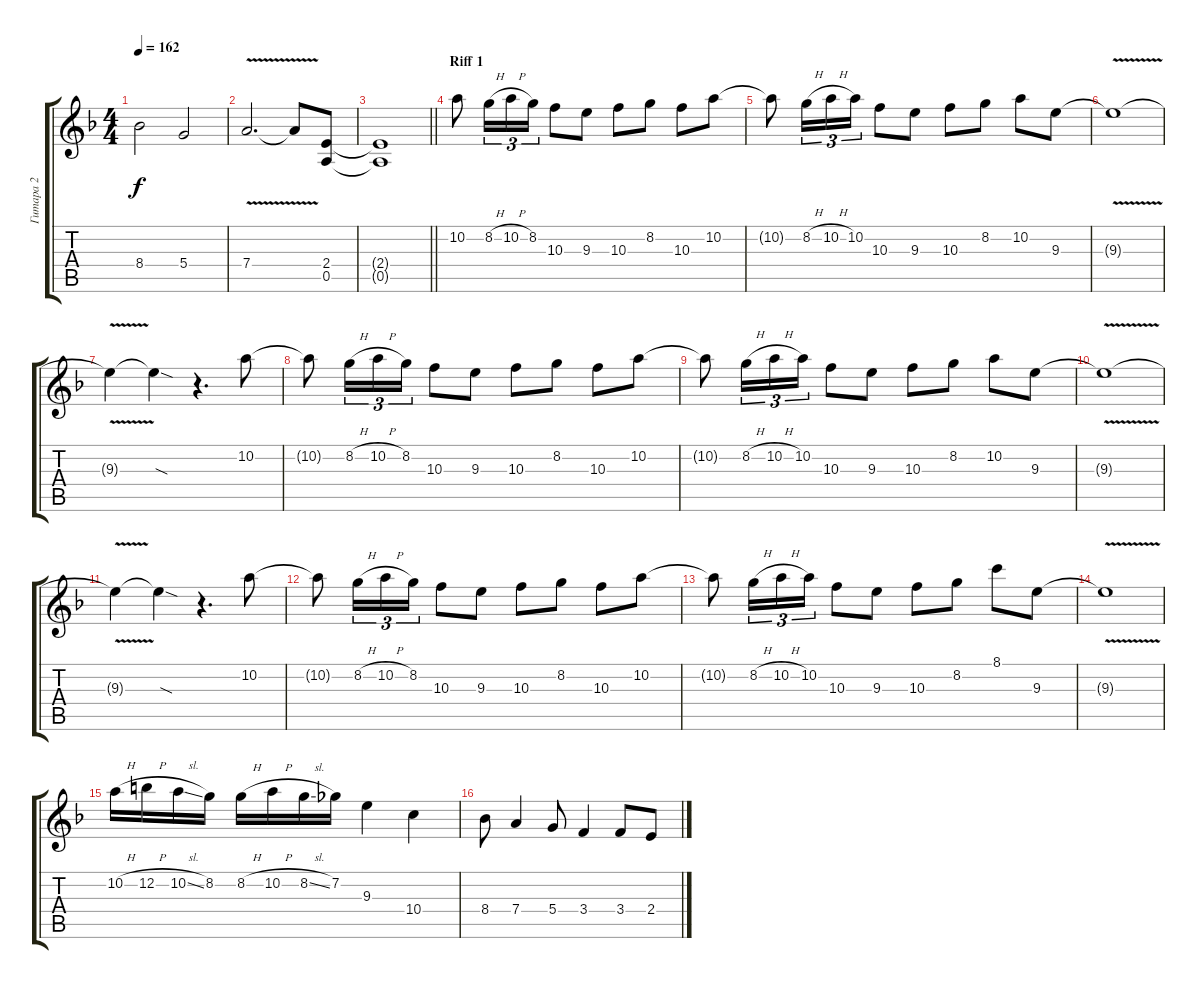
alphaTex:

\track ("Гитара 2" "Гитара 2") {instrument distortionguitar}
\staff {score tabs}
\tuning (E4 B3 G3 D3 A2 E2) {hide}
\ts (4 4)
\tempo 162
\clef g2
\ks dminor
8.4.2{dy f} 5.4.2 |
7.4{v}.2{d} 7.4{t}.8 (2.4 0.5).8 |
\barLineRight lightlight
(2.4{t} 0.5{t}).1 |
\section ("" "Riff 1")
10.2.8 8.2{h}.16{tu (3 2)} 10.2{h}.16{tu (3 2)} 8.2.16{tu (3 2)} 10.3.8 9.3.8 10.3.8 8.2.8 10.3.8 10.2.8 |
10.2{t}.8 8.2{h}.16{tu (3 2)} 10.2{h}.16{tu (3 2)} 10.2.16{tu (3 2)} 10.3.8 9.3.8 10.3.8 8.2.8 10.2.8 9.3.8 |
9.3{v t}.1 |
9.3{t}.4 9.3{sod t}.4 r.4{d} 10.2.8 |
10.2{t}.8 8.2{h}.16{tu (3 2)} 10.2{h}.16{tu (3 2)} 8.2.16{tu (3 2)} 10.3.8 9.3.8 10.3.8 8.2.8 10.3.8 10.2.8 |
10.2{t}.8 8.2{h}.16{tu (3 2)} 10.2{h}.16{tu (3 2)} 10.2.16{tu (3 2)} 10.3.8 9.3.8 10.3.8 8.2.8 10.2.8 9.3.8 |
9.3{v t}.1 |
9.3{t}.4 9.3{sod t}.4 r.4{d} 10.2.8 |
10.2{t}.8 8.2{h}.16{tu (3 2)} 10.2{h}.16{tu (3 2)} 8.2.16{tu (3 2)} 10.3.8 9.3.8 10.3.8 8.2.8 10.3.8 10.2.8 |
10.2{t}.8 8.2{h}.16{tu (3 2)} 10.2{h}.16{tu (3 2)} 10.2.16{tu (3 2)} 10.3.8 9.3.8 10.3.8 8.2.8 8.1.8 9.3.8 |
9.3{v t}.1 |
10.2{h}.16 12.2{h}.16 10.2{sl}.16 8.2.16 8.2{h}.16 10.2{h}.16 8.2{sl}.16 7.2.16 9.3.4 10.4.4 |
8.4.8 7.4.4 5.4.8 3.4.4 3.4.8 2.4.8
